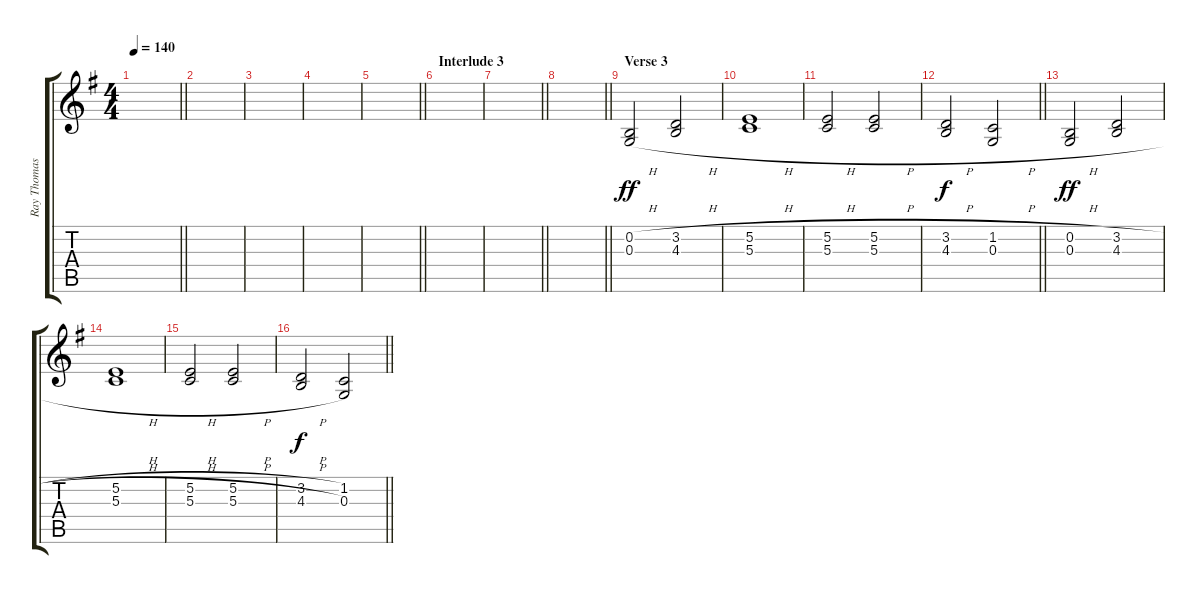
\track ("Ray Thomas" "Ray Thomas") {instrument synthvoice}
\staff {score tabs}
\tuning (E4 B3 G3 D3 A2 E2) {hide}
\ts (4 4)
\tempo 140
\clef g2
\barLineRight lightlight
\ks g
|
\section ("" "")
|
|
|
\barLineRight lightlight
|
\section ("" "Interlude 3")
|
\barLineRight lightlight
|
\barLineRight lightlight
|
\section ("" "Verse 3")
(0.2{h} 0.3{h}).2{dy ff} (3.2{h} 4.3{h}).2 |
(5.2{h} 5.3{h}).1 |
(5.2{h} 5.3{h}).2 (5.2{h} 5.3{h}).2 |
\barLineRight lightlight
(3.2{h} 4.3{h}).2{dy f} (1.2{h} 0.3{h}).2 |
(0.2{h} 0.3{h}).2{dy ff} (3.2{h} 4.3{h}).2 |
(5.2{h} 5.3{h}).1 |
(5.2{h} 5.3{h}).2 (5.2{h} 5.3{h}).2 |
\barLineRight lightlight
(3.2{h} 4.3{h}).2{dy f} (1.2 0.3).2
